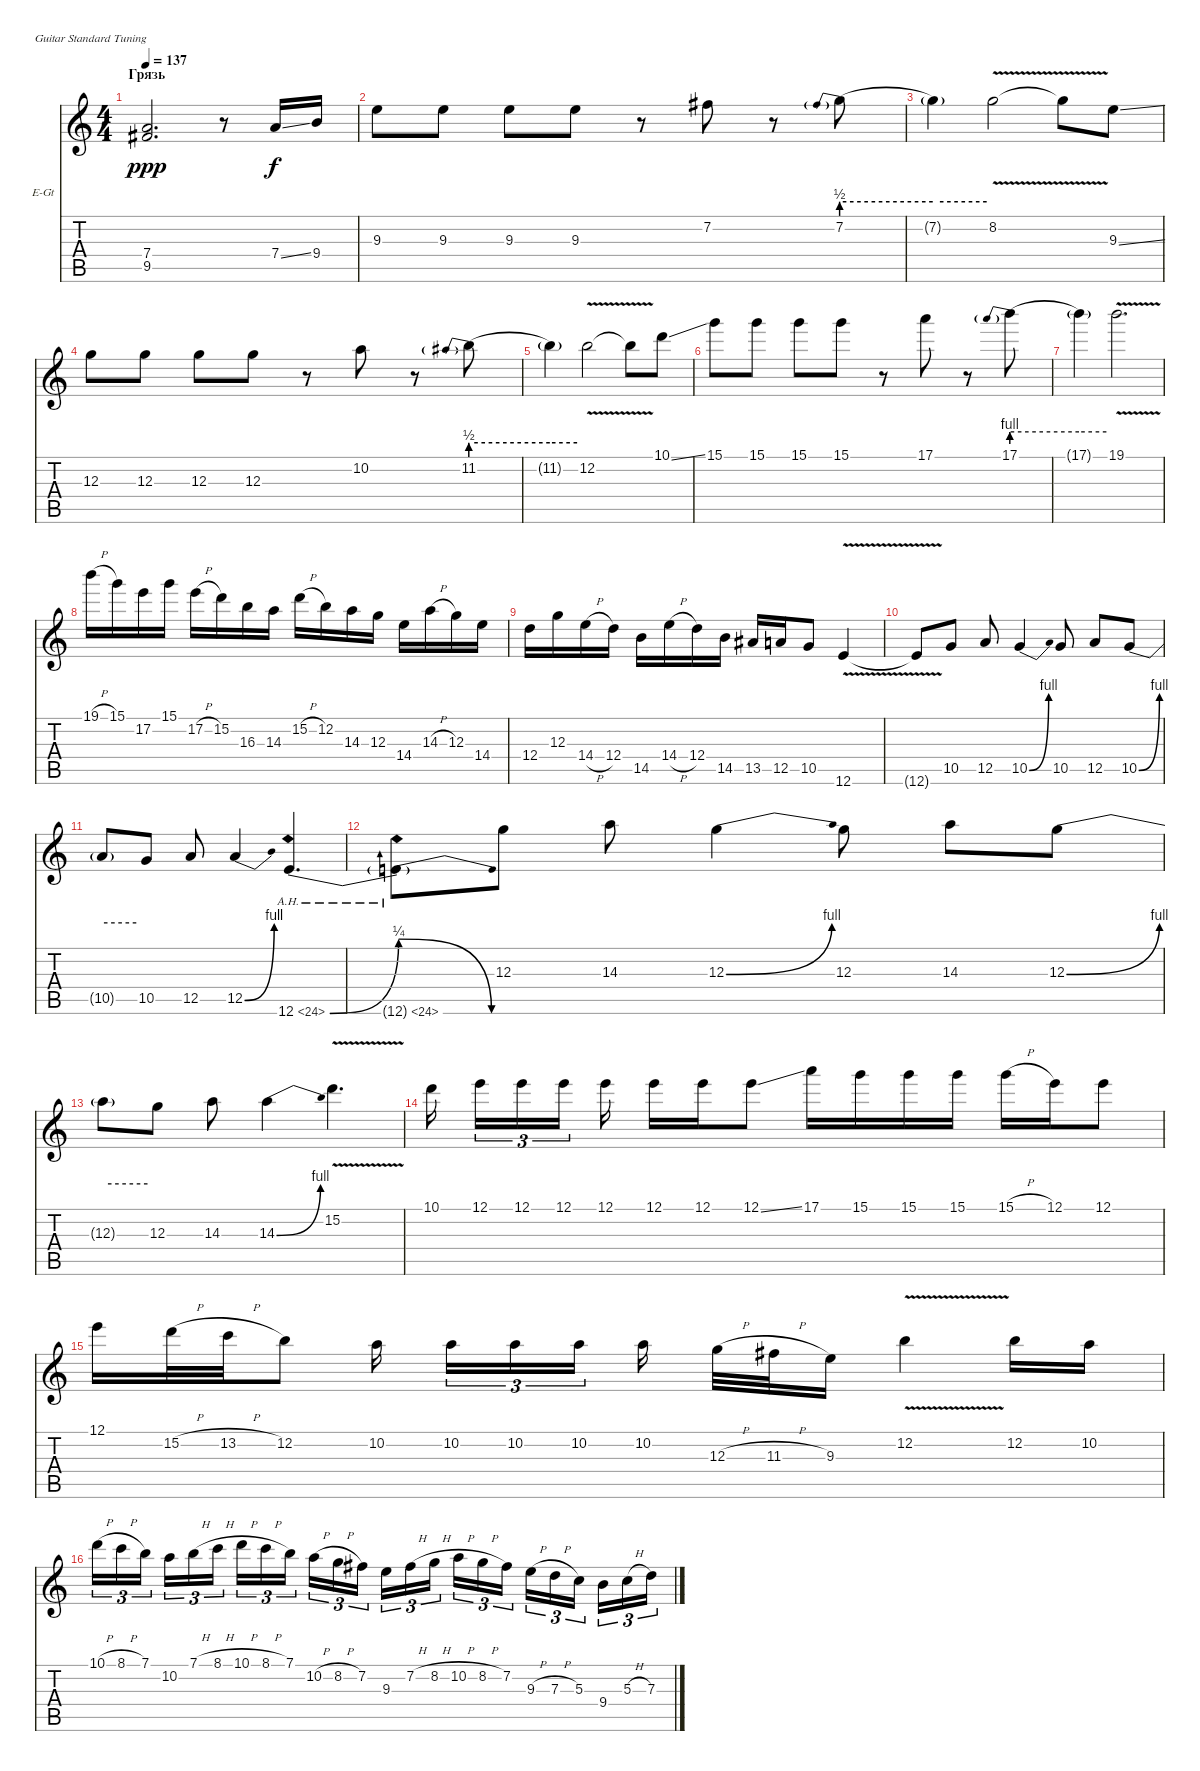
\defaultSystemsLayout 4
\bracketExtendMode nobrackets
\firstSystemTrackNameOrientation horizontal
\otherSystemsTrackNameOrientation horizontal
\track ("Гитара" "E-Gt") {instrument electricguitarjazz}
\staff {score tabs}
\tuning (E4 B3 G3 D3 A2 E2)
\ts (4 4)
\section ("" "Грязь")
\tempo 137
\clef g2
\ks c
(7.4 9.5).2{d dy ppp instrument electricguitarjazz} r.8 7.4{ss}.16{dy f} 9.4.16 |
9.3.8 9.3.8 9.3.8 9.3.8 r.8 7.2.8 r.8 7.2{be (prebend 0 2 60 2)}.8 |
7.2{be (hold 0 2 60 2) t}.4 8.2{v}.2 8.2{v t}.8 9.3{ss}.8 |
12.3.8 12.3.8 12.3.8 12.3.8 r.8 10.2.8 r.8 11.2{be (prebend 0 2 60 2)}.8 |
11.2{be (hold 0 2 60 2) t}.4 12.2{v}.2 12.2{v t}.8 10.1{ss}.8 |
15.1.8 15.1.8 15.1.8 15.1.8 r.8 17.1.8 r.8 17.1{be (prebend 0 4 60 4)}.8 |
17.1{be (hold 0 4 60 4) t}.4 19.1{v}.2{d} |
19.1{h}.16 15.1.16 17.2.16 15.1.16 17.2{h}.16 15.2.16 16.3.16 14.3.16 15.2{h}.16 12.2.16 14.3.16 12.3.16 14.4.16 14.3{h}.16 12.3.16 14.4.16 |
12.4.16 12.3.16 14.4{h}.16 12.4.16 14.5.16 14.4{h}.16 12.4.16 14.5.16 13.5.16 12.5.16 10.5.8 12.6{v}.4 |
12.6{v t}.8 10.5.8 12.5.8 10.5{be (bend 0 0 60 4)}.4 10.5.8 12.5.8 10.5{be (bend 0 0 60 4)}.8 |
10.5{be (hold 0 4 60 4) t}.8 10.5.8 12.5.8 12.5{be (bend 0 0 60 4)}.4 12.6{be (bend 0 0 60 1) ah 12}.4{d} |
12.6{be (release 0 1 60 0) ah 12 t}.8 12.3.8 14.3.8 12.3{be (bend 0 0 60 4)}.4 12.3.8 14.3.8 12.3{be (bend 0 0 60 4)}.8 |
12.3{be (hold 0 4 60 4) t}.8 12.3.8 14.3.8 14.3{be (bend 0 0 60 4)}.4 15.2{v}.4{d} |
10.1.16 12.1.16{tu (3 2)} 12.1.16{tu (3 2)} 12.1.16{tu (3 2)} 12.1.16 12.1.16 12.1.16 12.1{ss}.8 17.1.16 15.1.16 15.1.16 15.1.16 15.1{h}.16 12.1.16 12.1.8 |
12.1.16 15.2{h}.32 13.2{h}.32 12.2.8 10.2.16 10.2.16{tu (3 2)} 10.2.16{tu (3 2)} 10.2.16{tu (3 2)} 10.2.16 12.3{h}.32 11.3{h}.32 9.3.16 12.2{v}.4 12.2.16 10.2.16 |
10.1{h}.16{tu (3 2)} 8.1{h}.16{tu (3 2)} 7.1.16{tu (3 2)} 10.2.16{tu (3 2)} 7.1{h}.16{tu (3 2)} 8.1{h}.16{tu (3 2)} 10.1{h}.16{tu (3 2)} 8.1{h}.16{tu (3 2)} 7.1.16{tu (3 2)} 10.2{h}.16{tu (3 2)} 8.2{h}.16{tu (3 2)} 7.2.16{tu (3 2)} 9.3.16{tu (3 2)} 7.2{h}.16{tu (3 2)} 8.2{h}.16{tu (3 2)} 10.2{h}.16{tu (3 2)} 8.2{h}.16{tu (3 2)} 7.2.16{tu (3 2)} 9.3{h}.16{tu (3 2)} 7.3{h}.16{tu (3 2)} 5.3.16{tu (3 2)} 9.4.16{tu (3 2)} 5.3{h}.16{tu (3 2)} 7.3{h}.16{tu (3 2)}
